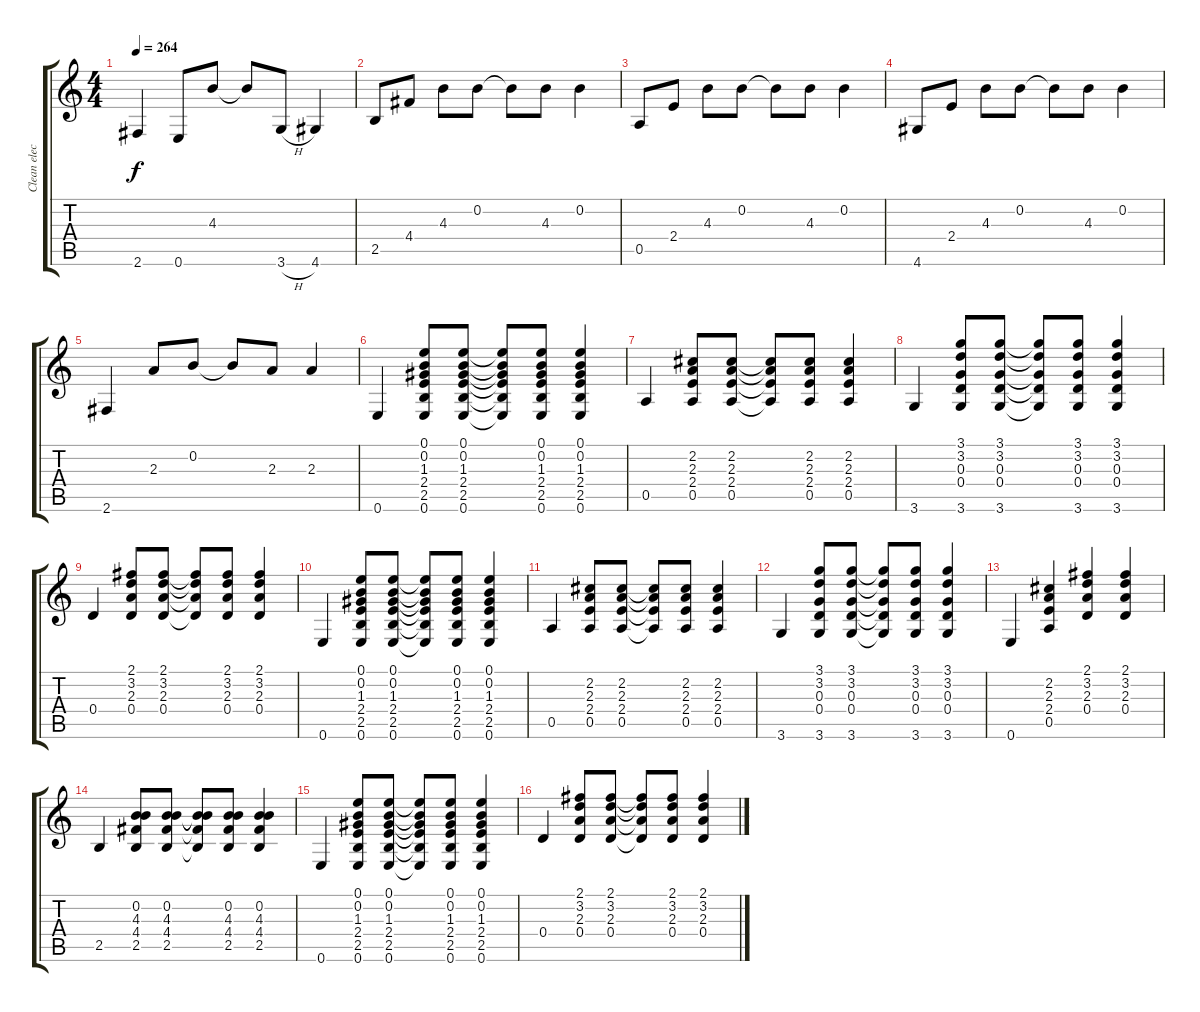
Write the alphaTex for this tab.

\track ("Clean electric guitar 2" "Clean elec") {instrument electricguitarclean}
\staff {score tabs}
\tuning (E4 B3 G3 D3 A2 E2) {hide}
\ts (4 4)
\tempo 264
\clef g2
\ks c
2.6.4{dy f} 0.6.8 4.3.8 4.3{t}.8 3.6{h}.8 4.6.4 |
2.5.8 4.4.8 4.3.8 0.2.8 0.2{t}.8 4.3.8 0.2.4 |
0.5.8 2.4.8 4.3.8 0.2.8 0.2{t}.8 4.3.8 0.2.4 |
4.6.8 2.4.8 4.3.8 0.2.8 0.2{t}.8 4.3.8 0.2.4 |
2.6.4 2.3.8 0.2.8 0.2{t}.8 2.3.8 2.3.4 |
0.6.4 (0.1 0.2 1.3 2.4 2.5 0.6).8 (0.1 0.2 1.3 2.4 2.5 0.6).8 (0.1{t} 0.2{t} 1.3{t} 2.4{t} 2.5{t} 0.6{t}).8 (0.1 0.2 1.3 2.4 2.5 0.6).8 (0.1 0.2 1.3 2.4 2.5 0.6).4 |
0.5.4 (2.2 2.3 2.4 0.5).8 (2.2 2.3 2.4 0.5).8 (2.2{t} 2.3{t} 2.4{t} 0.5{t}).8 (2.2 2.3 2.4 0.5).8 (2.2 2.3 2.4 0.5).4 |
3.6.4 (3.1 3.2 0.3 0.4 3.6).8 (3.1 3.2 0.3 0.4 3.6).8 (3.1{t} 3.2{t} 0.3{t} 0.4{t} 3.6{t}).8 (3.1 3.2 0.3 0.4 3.6).8 (3.1 3.2 0.3 0.4 3.6).4 |
0.4.4 (2.1 3.2 2.3 0.4).8 (2.1 3.2 2.3 0.4).8 (2.1{t} 3.2{t} 2.3{t} 0.4{t}).8 (2.1 3.2 2.3 0.4).8 (2.1 3.2 2.3 0.4).4 |
0.6.4 (0.1 0.2 1.3 2.4 2.5 0.6).8 (0.1 0.2 1.3 2.4 2.5 0.6).8 (0.1{t} 0.2{t} 1.3{t} 2.4{t} 2.5{t} 0.6{t}).8 (0.1 0.2 1.3 2.4 2.5 0.6).8 (0.1 0.2 1.3 2.4 2.5 0.6).4 |
0.5.4 (2.2 2.3 2.4 0.5).8 (2.2 2.3 2.4 0.5).8 (2.2{t} 2.3{t} 2.4{t} 0.5{t}).8 (2.2 2.3 2.4 0.5).8 (2.2 2.3 2.4 0.5).4 |
3.6.4 (3.1 3.2 0.3 0.4 3.6).8 (3.1 3.2 0.3 0.4 3.6).8 (3.1{t} 3.2{t} 0.3{t} 0.4{t} 3.6{t}).8 (3.1 3.2 0.3 0.4 3.6).8 (3.1 3.2 0.3 0.4 3.6).4 |
0.6.4 (2.2 2.3 2.4 0.5).4 (2.1 3.2 2.3 0.4).4 (2.1 3.2 2.3 0.4).4 |
2.5.4 (0.2 4.3 4.4 2.5).8 (0.2 4.3 4.4 2.5).8 (0.2{t} 4.3{t} 4.4{t} 2.5{t}).8 (0.2 4.3 4.4 2.5).8 (0.2 4.3 4.4 2.5).4 |
0.6.4 (0.1 0.2 1.3 2.4 2.5 0.6).8 (0.1 0.2 1.3 2.4 2.5 0.6).8 (0.1{t} 0.2{t} 1.3{t} 2.4{t} 2.5{t} 0.6{t}).8 (0.1 0.2 1.3 2.4 2.5 0.6).8 (0.1 0.2 1.3 2.4 2.5 0.6).4 |
0.4.4 (2.1 3.2 2.3 0.4).8 (2.1 3.2 2.3 0.4).8 (2.1{t} 3.2{t} 2.3{t} 0.4{t}).8 (2.1 3.2 2.3 0.4).8 (2.1 3.2 2.3 0.4).4
